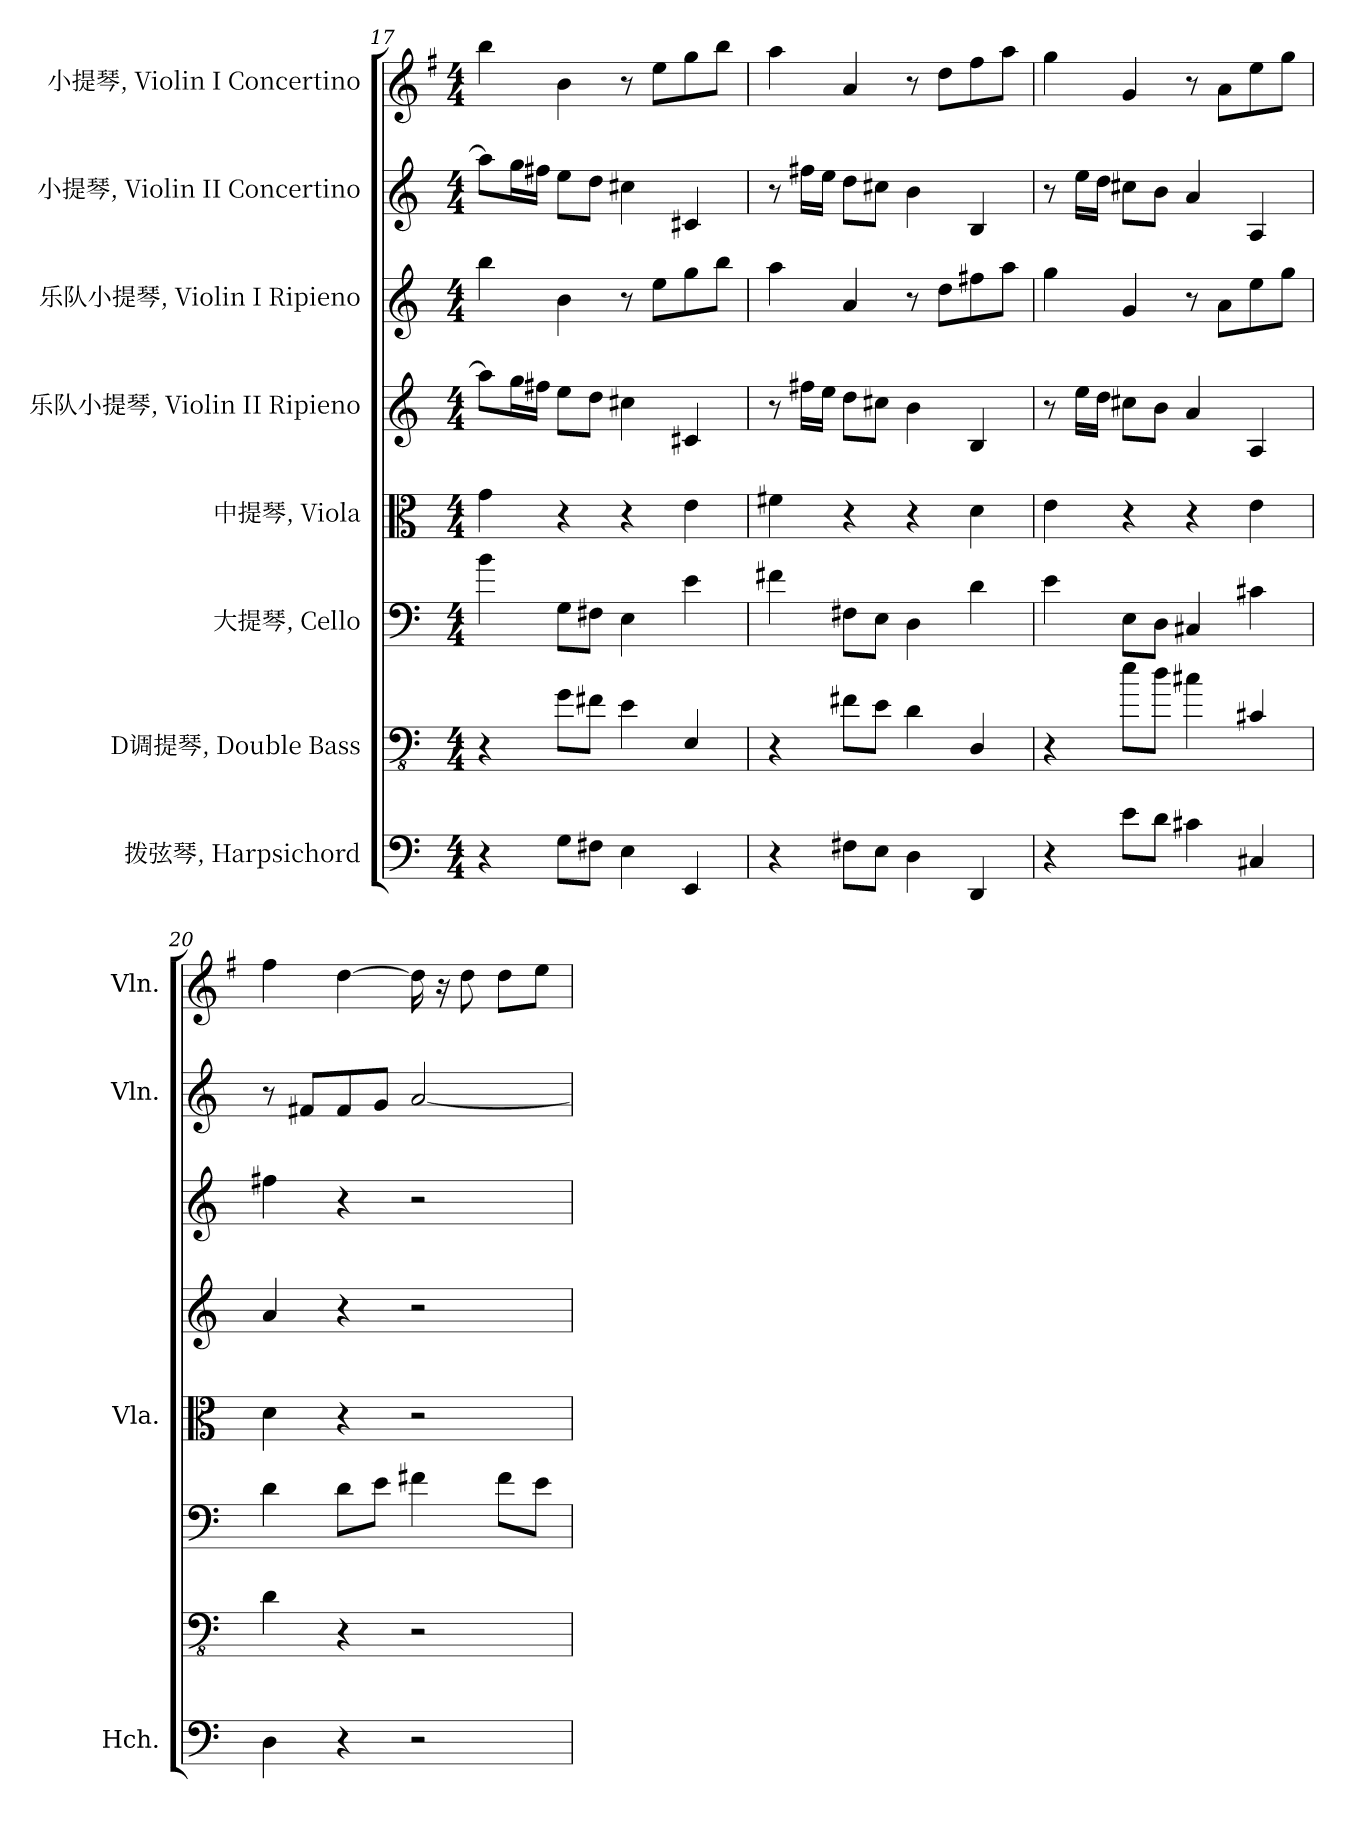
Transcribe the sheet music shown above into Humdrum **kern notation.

**kern	**kern	**kern	**kern	**kern	**kern	**kern	**kern
*part8	*part7	*part6	*part5	*part4	*part3	*part2	*part1
*staff8	*staff7	*staff6	*staff5	*staff4	*staff3	*staff2	*staff1
*I"拨弦琴, Harpsichord	*I"D调提琴, Double Bass	*I"大提琴, Cello	*I"中提琴, Viola	*I"乐队小提琴, Violin II Ripieno	*I"乐队小提琴, Violin I Ripieno	*I"小提琴, Violin II Concertino	*I"小提琴, Violin I Concertino
*I'Hch.	*	*	*I'Vla.	*	*	*I'Vln.	*I'Vln.
*clefF4	*clefFv4	*clefF4	*clefC3	*clefG2	*clefG2	*clefG2	*clefG2
*	*ITrd7c12	*	*	*	*	*	*
*k[]	*k[]	*k[]	*k[]	*k[]	*k[]	*k[]	*k[f#]
*M4/4	*M4/4	*M4/4	*M4/4	*M4/4	*M4/4	*M4/4	*M4/4
=17	=17	=17	=17	=17	=17	=17	=17
4r	4r	4b\	4g\	8aa\L]	4bb\	8aa\L]	4bb\
.	.	.	.	16gg\L	.	16gg\L	.
.	.	.	.	16ff#X\JJ	.	16ff#X\JJ	.
8G\L	8GG\L	8G\L	4r	8ee\L	4b\	8ee\L	4b\
8F#X\J	8FF#X\J	8F#X\J	.	8dd\J	.	8dd\J	.
4E\	4EE\	4E\	4r	4cc#X\	8r	4cc#X\	8r
.	.	.	.	.	8ee\L	.	8ee\L
4EE/	4EEE/	4e\	4e\	4c#X/	8gg\	4c#X/	8gg\
.	.	.	.	.	8bb\J	.	8bb\J
!!LO:PB:g=z
=18	=18	=18	=18	=18	=18	=18	=18
4r	4r	4f#X\	4f#X\	8r	4aa\	8r	4aa\
.	.	.	.	16ff#X\LL	.	16ff#X\LL	.
.	.	.	.	16ee\JJ	.	16ee\JJ	.
8F#X\L	8FF#X\L	8F#X\L	4r	8dd\L	4a/	8dd\L	4a/
8E\J	8EE\J	8E\J	.	8cc#X\J	.	8cc#X\J	.
4D\	4DD\	4D\	4r	4b\	8r	4b\	8r
.	.	.	.	.	8dd\L	.	8dd\L
4DD/	4DDD/	4d\	4d\	4B/	8ff#X\	4B/	8ff#\
.	.	.	.	.	8aa\J	.	8aa\J
=19	=19	=19	=19	=19	=19	=19	=19
4r	4r	4e\	4e\	8r	4gg\	8r	4gg\
.	.	.	.	16ee\LL	.	16ee\LL	.
.	.	.	.	16dd\JJ	.	16dd\JJ	.
8e\L	8E\L	8E\L	4r	8cc#X\L	4g/	8cc#X\L	4g/
8d\J	8D\J	8D\J	.	8b\J	.	8b\J	.
4c#X\	4C#X\	4C#X/	4r	4a/	8r	4a/	8r
.	.	.	.	.	8a\L	.	8a\L
4C#X/	4CC#X/	4c#X\	4e\	4A/	8ee\	4A/	8ee\
.	.	.	.	.	8gg\J	.	8gg\J
=20	=20	=20	=20	=20	=20	=20	=20
4D\	4DD\	4d\	4d\	4a/	4ff#X\	8r	4ff#\
.	.	.	.	.	.	8f#X/L	.
4r	4r	8d\L	4r	4r	4r	8f#/	[4dd\
.	.	8e\J	.	.	.	8g/J	.
2r	2r	4f#X\	2r	2r	2r	[2a/	16dd\]
.	.	.	.	.	.	.	16r
.	.	.	.	.	.	.	8dd\
.	.	8f#\L	.	.	.	.	8dd\L
.	.	8e\J	.	.	.	.	8ee\J
=	=	=	=	=	=	=	=
*-	*-	*-	*-	*-	*-	*-	*-
